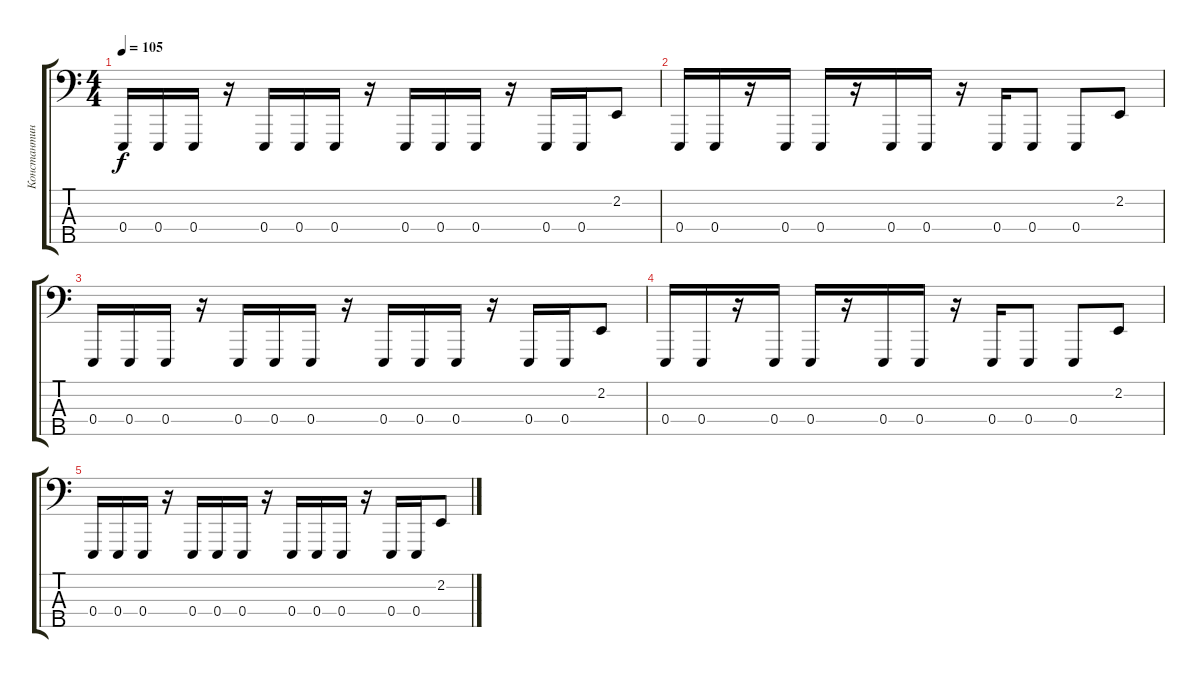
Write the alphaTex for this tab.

\track ("Константин Бекрев (программирование)" "Константин") {instrument lead2sawtooth}
\staff {score tabs}
\tuning (G2 D2 A1 E1 B0) {hide}
\ts (4 4)
\tempo 105
\clef f4
\ks c
0.4.16{dy f} 0.4.16 0.4.16 r.16 0.4.16 0.4.16 0.4.16 r.16 0.4.16 0.4.16 0.4.16 r.16 0.4.16 0.4.16 2.2.8 |
0.4.16 0.4.16 r.16 0.4.16 0.4.16 r.16 0.4.16 0.4.16 r.16 0.4.16 0.4.8 0.4.8 2.2.8 |
0.4.16 0.4.16 0.4.16 r.16 0.4.16 0.4.16 0.4.16 r.16 0.4.16 0.4.16 0.4.16 r.16 0.4.16 0.4.16 2.2.8 |
0.4.16 0.4.16 r.16 0.4.16 0.4.16 r.16 0.4.16 0.4.16 r.16 0.4.16 0.4.8 0.4.8 2.2.8 |
0.4.16 0.4.16 0.4.16 r.16 0.4.16 0.4.16 0.4.16 r.16 0.4.16 0.4.16 0.4.16 r.16 0.4.16 0.4.16 2.2.8
